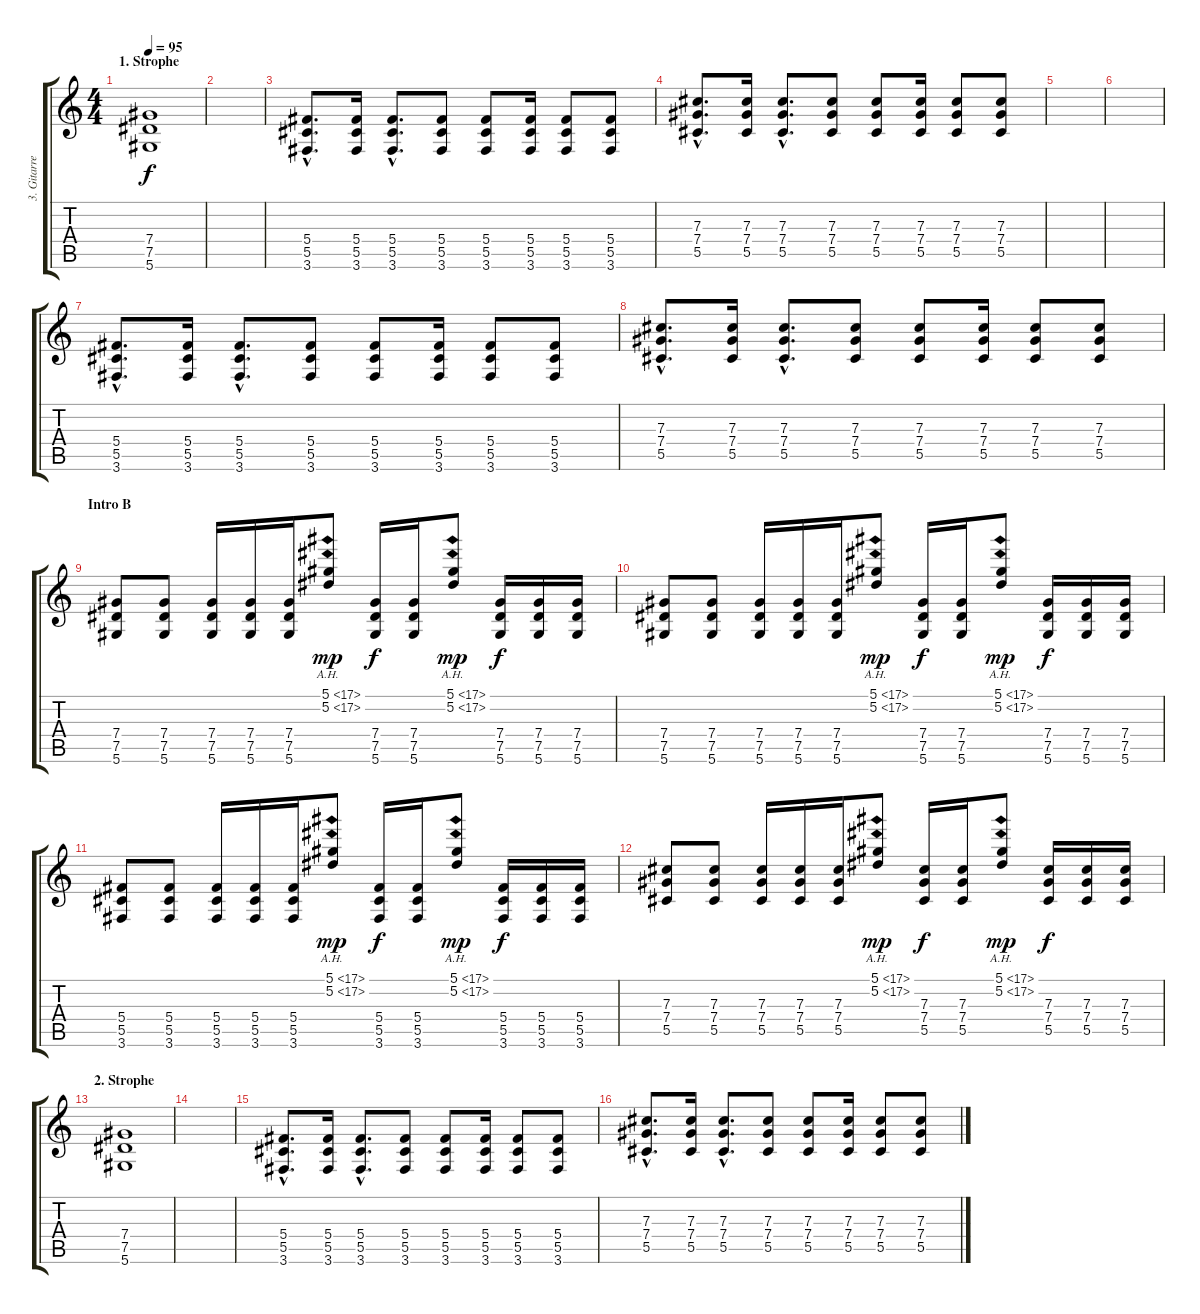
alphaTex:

\track ("3. Gitarre" "3. Gitarre") {instrument distortionguitar}
\staff {score tabs}
\tuning (Eb4 Bb3 Gb3 Db3 Ab2 Eb2) {hide}
\ts (4 4)
\section ("" "1. Strophe")
\tempo 95
\clef g2
\ks c
(7.4 7.5 5.6).1{dy f volume 0} |
|
(5.4{hac} 5.5{hac} 3.6{hac}).8{d volume 9} (5.4 5.5 3.6).16 (5.4{hac} 5.5{hac} 3.6{hac}).8{d} (5.4 5.5 3.6).8 (5.4 5.5 3.6).8 (5.4 5.5 3.6).16 (5.4 5.5 3.6).8 (5.4 5.5 3.6).8 |
(7.3{hac} 7.4{hac} 5.5{hac}).8{d} (7.3 7.4 5.5).16 (7.3{hac} 7.4{hac} 5.5{hac}).8{d} (7.3 7.4 5.5).8 (7.3 7.4 5.5).8 (7.3 7.4 5.5).16 (7.3 7.4 5.5).8 (7.3 7.4 5.5).8 |
|
|
(5.4{hac} 5.5{hac} 3.6{hac}).8{d volume 9} (5.4 5.5 3.6).16 (5.4{hac} 5.5{hac} 3.6{hac}).8{d} (5.4 5.5 3.6).8 (5.4 5.5 3.6).8 (5.4 5.5 3.6).16 (5.4 5.5 3.6).8 (5.4 5.5 3.6).8 |
(7.3{hac} 7.4{hac} 5.5{hac}).8{d} (7.3 7.4 5.5).16 (7.3{hac} 7.4{hac} 5.5{hac}).8{d} (7.3 7.4 5.5).8 (7.3 7.4 5.5).8 (7.3 7.4 5.5).16 (7.3 7.4 5.5).8 (7.3 7.4 5.5).8 |
\section ("" "Intro B")
(7.4 7.5 5.6).8 (7.4 7.5 5.6).8 (7.4 7.5 5.6).16 (7.4 7.5 5.6).16 (7.4 7.5 5.6).16 (5.1{ah 12} 5.2{ah 12}).8{dy mp} (7.4 7.5 5.6).16{dy f} (7.4 7.5 5.6).16 (5.1{ah 12} 5.2{ah 12}).8{dy mp} (7.4 7.5 5.6).16{dy f} (7.4 7.5 5.6).16 (7.4 7.5 5.6).16 |
(7.4 7.5 5.6).8 (7.4 7.5 5.6).8 (7.4 7.5 5.6).16 (7.4 7.5 5.6).16 (7.4 7.5 5.6).16 (5.1{ah 12} 5.2{ah 12}).8{dy mp} (7.4 7.5 5.6).16{dy f} (7.4 7.5 5.6).16 (5.1{ah 12} 5.2{ah 12}).8{dy mp} (7.4 7.5 5.6).16{dy f} (7.4 7.5 5.6).16 (7.4 7.5 5.6).16 |
(5.4 5.5 3.6).8 (5.4 5.5 3.6).8 (5.4 5.5 3.6).16 (5.4 5.5 3.6).16 (5.4 5.5 3.6).16 (5.1{ah 12} 5.2{ah 12}).8{dy mp} (5.4 5.5 3.6).16{dy f} (5.4 5.5 3.6).16 (5.1{ah 12} 5.2{ah 12}).8{dy mp} (5.4 5.5 3.6).16{dy f} (5.4 5.5 3.6).16 (5.4 5.5 3.6).16 |
(7.3 7.4 5.5).8 (7.3 7.4 5.5).8 (7.3 7.4 5.5).16 (7.3 7.4 5.5).16 (7.3 7.4 5.5).16 (5.1{ah 12} 5.2{ah 12}).8{dy mp} (7.3 7.4 5.5).16{dy f} (7.3 7.4 5.5).16 (5.1{ah 12} 5.2{ah 12}).8{dy mp} (7.3 7.4 5.5).16{dy f} (7.3 7.4 5.5).16 (7.3 7.4 5.5).16 |
\section ("" "2. Strophe")
(7.4 7.5 5.6).1{volume 0} |
|
(5.4{hac} 5.5{hac} 3.6{hac}).8{d volume 9} (5.4 5.5 3.6).16 (5.4{hac} 5.5{hac} 3.6{hac}).8{d} (5.4 5.5 3.6).8 (5.4 5.5 3.6).8 (5.4 5.5 3.6).16 (5.4 5.5 3.6).8 (5.4 5.5 3.6).8 |
(7.3{hac} 7.4{hac} 5.5{hac}).8{d} (7.3 7.4 5.5).16 (7.3{hac} 7.4{hac} 5.5{hac}).8{d} (7.3 7.4 5.5).8 (7.3 7.4 5.5).8 (7.3 7.4 5.5).16 (7.3 7.4 5.5).8 (7.3 7.4 5.5).8
